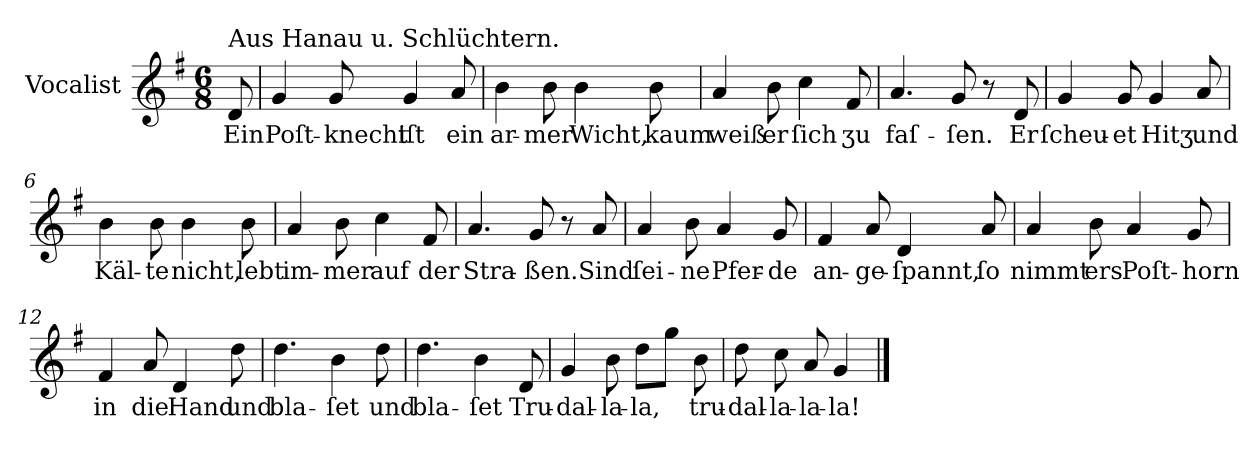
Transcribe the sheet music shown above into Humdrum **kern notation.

**kern	**text
*part1	*part1
*staff1	*staff1
*I"Vocalist	*
*k[f#]	*
*G:	*
*M6/8	*
=	=
!LO:TX:a:t=Aus Hanau u. Schlüchtern.	!
8d	Ein
=1	=1
4g	Poſt-
8g	-knecht
4g	iſt
8a	ein
=2	=2
4b	ar-
8b	-mer
4b	Wicht,
8b	kaum
=3	=3
4a	weiß
8b	er
4cc	ſich
8f#	ʒu
=4	=4
4.a	faſ-
8g	-ſen.
8r	.
8d	Er
=5	=5
4g	ſcheu-
8g	-et
4g	Hitʒ
8a	und
=6	=6
4b	Käl-
8b	-te
4b	nicht,
8b	lebt
=7	=7
4a	im-
8b	-mer
4cc	auf
8f#	der
=8	=8
4.a	Stra-
8g	-ßen.
8r	.
8a	Sind
=9	=9
4a	ſei-
8b	-ne
4a	Pfer-
8g	-de
=10	=10
4f#	an-
8a	-ge-
4d	-ſpannt,
8a	ſo
=11	=11
4a	nimmt
8b	ers
4a	Poſt-
8g	-horn
=12	=12
4f#	in
8a	die
4d	Hand
8dd	und
=13	=13
4.dd	bla-
4b	-ſet
8dd	und
=14	=14
4.dd	bla-
4b	-ſet
8d	Tru-
=15	=15
4g	-dal-
8b	-la-
8ddL	-la,
8ggJ	.
8b	tru-
=16	=16
8dd	-dal-
8cc	-la-
8a	-la-
4g	-la!
==	==
*-	*-
